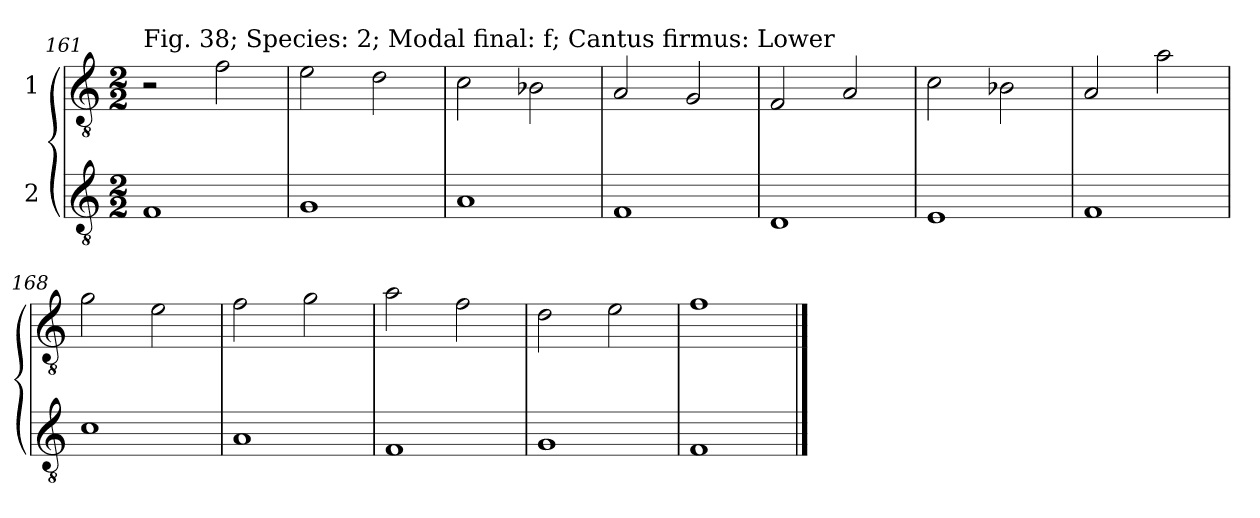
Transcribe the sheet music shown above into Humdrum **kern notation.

**kern	**kern
*part2	*part1
*staff2	*staff1
*I"2	*I"1
*clefGv2	*clefGv2
*k[]	*k[]
*M2/2	*M2/2
=161	=161
!	!LO:TX:a:t=Fig. 38; Species&colon; 2; Modal final&colon; f; Cantus firmus&colon; Lower
1F	2r
.	2f\
=162	=162
1G	2e\
.	2d\
=163	=163
1A	2c\
.	2B-X\
=164	=164
1F	2A/
.	2G/
=165	=165
1D	2F/
.	2A/
!!LO:LB:g=z
=166	=166
1E	2c\
.	2B-X\
=167	=167
1F	2A/
.	2a\
=168	=168
1c	2g\
.	2e\
=169	=169
1A	2f\
.	2g\
=170	=170
1F	2a\
.	2f\
=171	=171
1G	2d\
.	2e\
=172	=172
1F	1f
==	==
*-	*-
